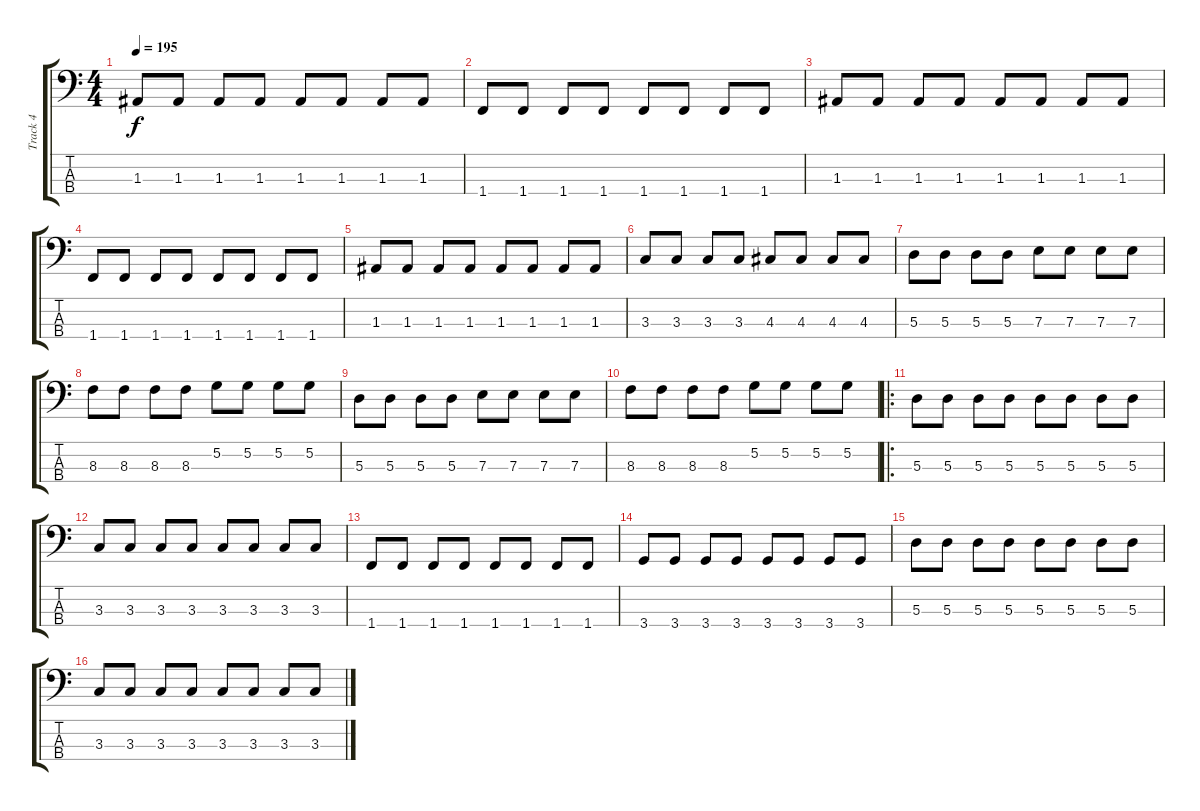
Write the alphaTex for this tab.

\track ("Track 4" "Track 4") {instrument electricbassfinger}
\staff {score tabs}
\tuning (G2 D2 A1 E1) {hide}
\ts (4 4)
\tempo 195
\clef f4
\ks c
1.3.8{dy f} 1.3.8 1.3.8 1.3.8 1.3.8 1.3.8 1.3.8 1.3.8 |
1.4.8 1.4.8 1.4.8 1.4.8 1.4.8 1.4.8 1.4.8 1.4.8 |
1.3.8 1.3.8 1.3.8 1.3.8 1.3.8 1.3.8 1.3.8 1.3.8 |
1.4.8 1.4.8 1.4.8 1.4.8 1.4.8 1.4.8 1.4.8 1.4.8 |
1.3.8 1.3.8 1.3.8 1.3.8 1.3.8 1.3.8 1.3.8 1.3.8 |
3.3.8 3.3.8 3.3.8 3.3.8 4.3.8 4.3.8 4.3.8 4.3.8 |
5.3.8 5.3.8 5.3.8 5.3.8 7.3.8 7.3.8 7.3.8 7.3.8 |
8.3.8 8.3.8 8.3.8 8.3.8 5.2.8 5.2.8 5.2.8 5.2.8 |
5.3.8 5.3.8 5.3.8 5.3.8 7.3.8 7.3.8 7.3.8 7.3.8 |
8.3.8 8.3.8 8.3.8 8.3.8 5.2.8 5.2.8 5.2.8 5.2.8 |
\ro
5.3.8 5.3.8 5.3.8 5.3.8 5.3.8 5.3.8 5.3.8 5.3.8 |
3.3.8 3.3.8 3.3.8 3.3.8 3.3.8 3.3.8 3.3.8 3.3.8 |
1.4.8 1.4.8 1.4.8 1.4.8 1.4.8 1.4.8 1.4.8 1.4.8 |
3.4.8 3.4.8 3.4.8 3.4.8 3.4.8 3.4.8 3.4.8 3.4.8 |
5.3.8 5.3.8 5.3.8 5.3.8 5.3.8 5.3.8 5.3.8 5.3.8 |
3.3.8 3.3.8 3.3.8 3.3.8 3.3.8 3.3.8 3.3.8 3.3.8
